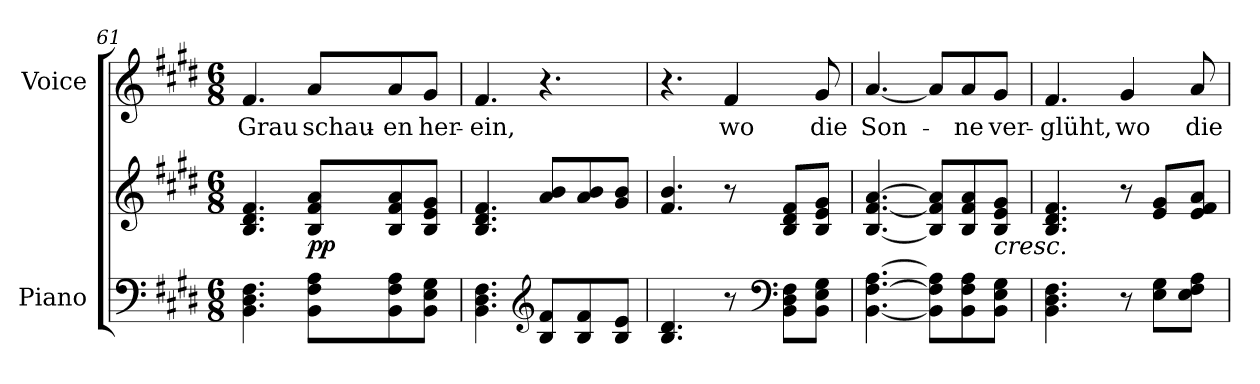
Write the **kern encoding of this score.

**kern	**kern	**dynam	**kern	**text
*part2	*part2	*part2	*part1	*part1
*staff3	*staff2	*staff2/3	*staff1	*staff1
*I"Piano	*	*	*I"Voice	*
*I'Pno.	*	*	*I'Voice	*
*clefF4	*clefG2	*	*clefG2	*
*k[f#c#g#d#]	*k[f#c#g#d#]	*	*k[f#c#g#d#]	*
*E:	*E:	*	*E:	*
*M6/8	*M6/8	*	*M6/8	*
=61	=61	=61	=61	=61
!	!	!	!	!LO:LY:b:color=#000000
4.BBi\ 4.D#i 4.F#i	4.Bi/ 4.d#i 4.f#i	.	4.f#i/	Grau
!	!	!	!	!LO:LY:b:color=#000000
8BBi\ 8F#i 8AiL	8Bi/ 8f#i 8aiL	pp	8ai/L	schau-
!	!	!	!	!LO:LY:b:color=#000000
8BBi\ 8F#i 8Ai	8Bi/ 8f#i 8ai	.	8ai/	-en
!	!	!	!	!LO:LY:b:color=#000000
8BBi\ 8Ei 8G#iJ	8Bi/ 8ei 8g#iJ	.	8g#i/J	her-
=62	=62	=62	=62	=62
!	!	!	!	!LO:LY:b:color=#000000
4.BBi\ 4.D#i 4.F#i	4.Bi/ 4.d#i 4.f#i	.	4.f#i/	-ein,
*clefG2	*	*	*	*
8Bi/ 8f#iL	8ai/ 8biL	.	4.r	.
8Bi/ 8f#i	8ai/ 8bi	.	.	.
8Bi/ 8eiJ	8g#i/ 8biJ	.	.	.
=63	=63	=63	=63	=63
4.Bi/ 4.d#i	4.f#i/ 4.bi	.	4.r	.
!	!	!	!	!LO:LY:b:color=#000000
8r	8r	.	4f#i/	wo
*clefF4	*	*	*	*
8BBi\ 8D#i 8F#iL	8Bi/ 8d#i 8f#iL	.	.	.
!	!	!	!	!LO:LY:b:color=#000000
8BBi\ 8Ei 8G#iJ	8Bi/ 8ei 8g#iJ	.	8g#i/	die
=64	=64	=64	=64	=64
!	!	!	!	!LO:LY:b:color=#000000
[4.BBi\ [4.F#i [4.Ai	[4.Bi/ [4.f#i [4.ai	.	[4.ai/	Son-
8BBi\] 8F#i] 8Ai]L	8Bi/] 8f#i] 8ai]L	[	8ai/L]	.
!	!	!	!	!LO:LY:b:color=#000000
8BBi\ 8F#i 8Ai	8Bi/ 8f#i 8ai	]	8ai/	-ne
!	!	!LO:HP:b	!	!
!	!	!LO:HP:n=1:b	!	!
!	!	!	!	!LO:LY:b:color=#000000
8BBi\ 8Ei 8G#iJ	8Bi/ 8ei 8g#iJ	< >	8g#i/J	ver-
=65	=65	=65	=65	=65
!	!	!	!	!LO:LY:b:color=#000000
4.BBi\ 4.D#i 4.F#i	4.Bi/ 4.d#i 4.f#i	.	4.f#i/	-glüht,
!	!	!	!	!LO:LY:b:color=#000000
8r	8r	.	4g#i/	wo
8Ei\ 8G#iL	8ei/ 8g#iL	.	.	.
!	!	!	!	!LO:LY:b:color=#000000
8Ei\ 8F#i 8AiJ	8ei/ 8f#i 8aiJ	.	8ai/	die
=	=	=	=	=
*-	*-	*-	*-	*-
